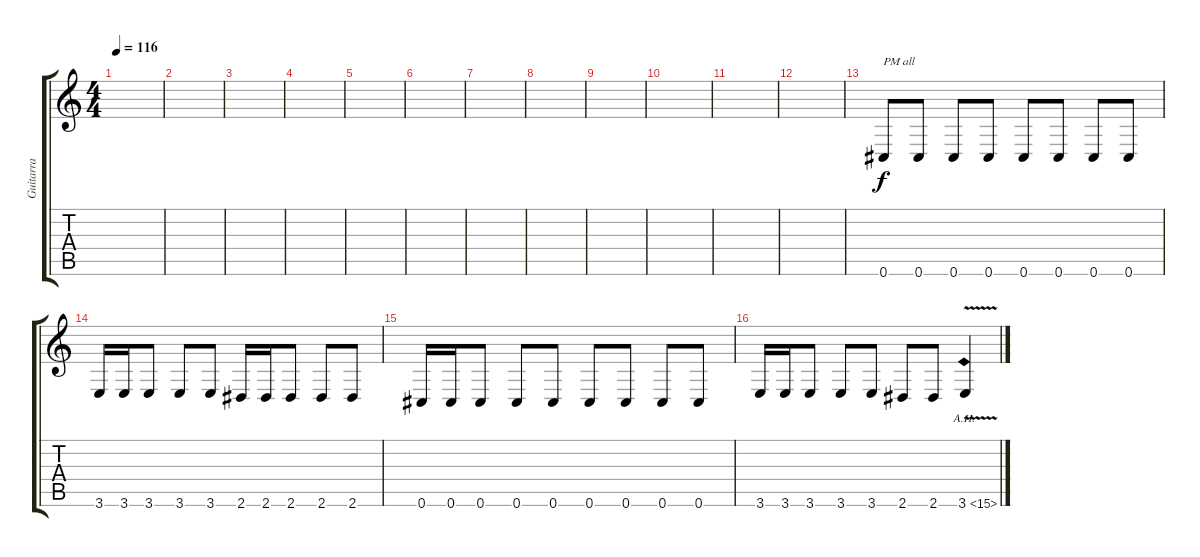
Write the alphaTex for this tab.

\track ("Guitarra" "Guitarra") {instrument electricguitarclean}
\staff {score tabs}
\tuning (Db4 Ab3 E3 B2 Gb2 Db2) {hide}
\ts (4 4)
\tempo 116
\clef g2
\ks c
|
|
|
|
|
|
|
|
|
|
|
|
0.6.8{txt "PM all" instrument distortionguitar} 0.6.8 0.6.8 0.6.8 0.6.8 0.6.8 0.6.8 0.6.8 |
3.6.16 3.6.16 3.6.8 3.6.8 3.6.8 2.6.16 2.6.16 2.6.8 2.6.8 2.6.8 |
0.6.16 0.6.16 0.6.8 0.6.8 0.6.8 0.6.8 0.6.8 0.6.8 0.6.8 |
3.6.16 3.6.16 3.6.8 3.6.8 3.6.8 2.6.8 2.6.8 3.6{ah 12 v}.4
